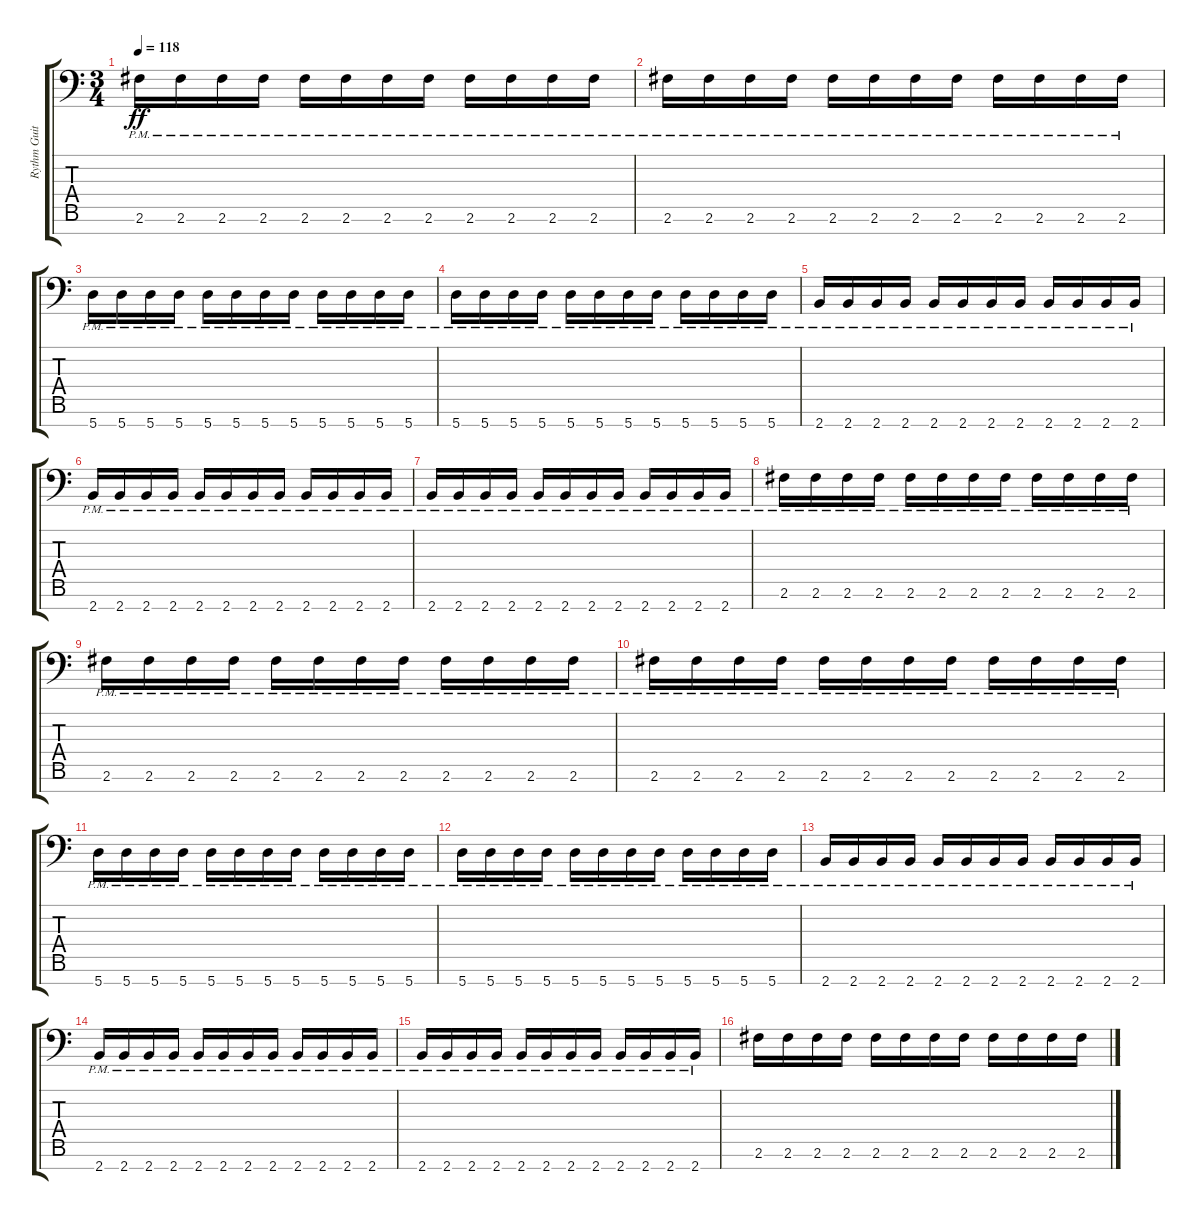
\track ("Rythm Guitar #2" "Rythm Guit") {instrument distortionguitar}
\staff {score tabs}
\tuning (D4 A3 E3 D3 A2 E2 A1) {hide}
\ts (3 4)
\tempo 118
\clef f4
\ks c
2.6{pm}.16{dy ff} 2.6{pm}.16 2.6{pm}.16 2.6{pm}.16 2.6{pm}.16 2.6{pm}.16 2.6{pm}.16 2.6{pm}.16 2.6{pm}.16 2.6{pm}.16 2.6{pm}.16 2.6{pm}.16 |
2.6{pm}.16 2.6{pm}.16 2.6{pm}.16 2.6{pm}.16 2.6{pm}.16 2.6{pm}.16 2.6{pm}.16 2.6{pm}.16 2.6{pm}.16 2.6{pm}.16 2.6{pm}.16 2.6{pm}.16 |
5.7{pm}.16 5.7{pm}.16 5.7{pm}.16 5.7{pm}.16 5.7{pm}.16 5.7{pm}.16 5.7{pm}.16 5.7{pm}.16 5.7{pm}.16 5.7{pm}.16 5.7{pm}.16 5.7{pm}.16 |
5.7{pm}.16 5.7{pm}.16 5.7{pm}.16 5.7{pm}.16 5.7{pm}.16 5.7{pm}.16 5.7{pm}.16 5.7{pm}.16 5.7{pm}.16 5.7{pm}.16 5.7{pm}.16 5.7{pm}.16 |
2.7{pm}.16 2.7{pm}.16 2.7{pm}.16 2.7{pm}.16 2.7{pm}.16 2.7{pm}.16 2.7{pm}.16 2.7{pm}.16 2.7{pm}.16 2.7{pm}.16 2.7{pm}.16 2.7{pm}.16 |
2.7{pm}.16 2.7{pm}.16 2.7{pm}.16 2.7{pm}.16 2.7{pm}.16 2.7{pm}.16 2.7{pm}.16 2.7{pm}.16 2.7{pm}.16 2.7{pm}.16 2.7{pm}.16 2.7{pm}.16 |
2.7{pm}.16 2.7{pm}.16 2.7{pm}.16 2.7{pm}.16 2.7{pm}.16 2.7{pm}.16 2.7{pm}.16 2.7{pm}.16 2.7{pm}.16 2.7{pm}.16 2.7{pm}.16 2.7{pm}.16 |
2.6{pm}.16 2.6{pm}.16 2.6{pm}.16 2.6{pm}.16 2.6{pm}.16 2.6{pm}.16 2.6{pm}.16 2.6{pm}.16 2.6{pm}.16 2.6{pm}.16 2.6{pm}.16 2.6{pm}.16 |
2.6{pm}.16 2.6{pm}.16 2.6{pm}.16 2.6{pm}.16 2.6{pm}.16 2.6{pm}.16 2.6{pm}.16 2.6{pm}.16 2.6{pm}.16 2.6{pm}.16 2.6{pm}.16 2.6{pm}.16 |
2.6{pm}.16 2.6{pm}.16 2.6{pm}.16 2.6{pm}.16 2.6{pm}.16 2.6{pm}.16 2.6{pm}.16 2.6{pm}.16 2.6{pm}.16 2.6{pm}.16 2.6{pm}.16 2.6{pm}.16 |
5.7{pm}.16 5.7{pm}.16 5.7{pm}.16 5.7{pm}.16 5.7{pm}.16 5.7{pm}.16 5.7{pm}.16 5.7{pm}.16 5.7{pm}.16 5.7{pm}.16 5.7{pm}.16 5.7{pm}.16 |
5.7{pm}.16 5.7{pm}.16 5.7{pm}.16 5.7{pm}.16 5.7{pm}.16 5.7{pm}.16 5.7{pm}.16 5.7{pm}.16 5.7{pm}.16 5.7{pm}.16 5.7{pm}.16 5.7{pm}.16 |
2.7{pm}.16 2.7{pm}.16 2.7{pm}.16 2.7{pm}.16 2.7{pm}.16 2.7{pm}.16 2.7{pm}.16 2.7{pm}.16 2.7{pm}.16 2.7{pm}.16 2.7{pm}.16 2.7{pm}.16 |
2.7{pm}.16 2.7{pm}.16 2.7{pm}.16 2.7{pm}.16 2.7{pm}.16 2.7{pm}.16 2.7{pm}.16 2.7{pm}.16 2.7{pm}.16 2.7{pm}.16 2.7{pm}.16 2.7{pm}.16 |
2.7{pm}.16 2.7{pm}.16 2.7{pm}.16 2.7{pm}.16 2.7{pm}.16 2.7{pm}.16 2.7{pm}.16 2.7{pm}.16 2.7{pm}.16 2.7{pm}.16 2.7{pm}.16 2.7{pm}.16 |
\section ("" "")
2.6.16 2.6.16 2.6.16 2.6.16 2.6.16 2.6.16 2.6.16 2.6.16 2.6.16 2.6.16 2.6.16 2.6.16
